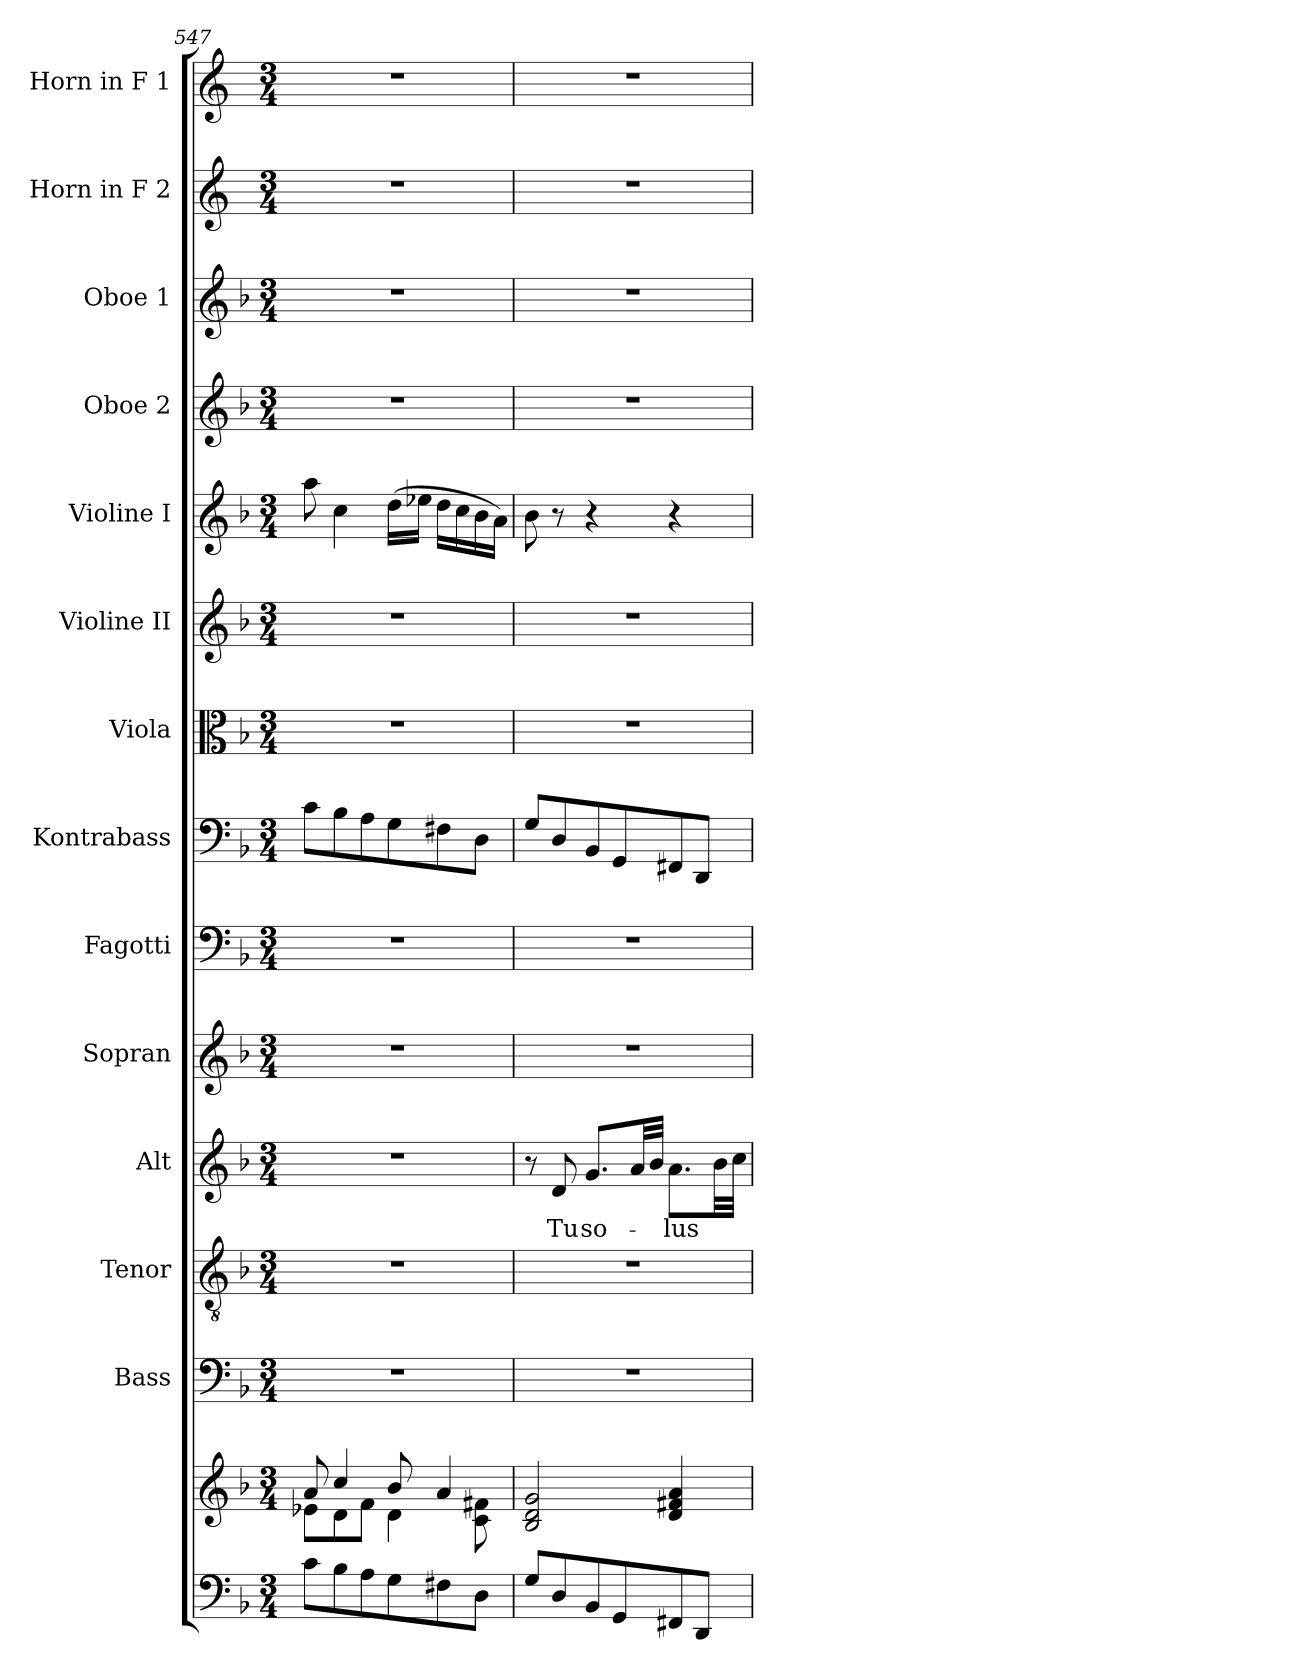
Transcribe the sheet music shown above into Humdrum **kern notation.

**kern	**kern	**kern	**kern	**kern	**text	**kern	**kern	**kern	**kern	**kern	**kern	**kern	**kern	**kern	**kern
*part14	*part14	*part13	*part12	*part11	*part11	*part10	*part9	*part8	*part7	*part6	*part5	*part4	*part3	*part2	*part1
*staff15	*staff14	*staff13	*staff12	*staff11	*staff11	*staff10	*staff9	*staff8	*staff7	*staff6	*staff5	*staff4	*staff3	*staff2	*staff1
*	*	*I"Bass	*I"Tenor	*I"Alt	*	*I"Sopran	*I"Fagotti	*I"Kontrabass	*I"Viola	*I"Violine II	*I"Violine I	*I"Oboe 2	*I"Oboe 1	*I"Horn in F 2	*I"Horn in F 1
*	*	*I'B.	*I'T.	*I'A.	*	*I'S.	*I'Fg.	*I'Kb.	*I'Vla.	*I'Vl. II	*I'Vl. I	*I'Ob. 2	*I'Ob. 1	*	*
*clefF4	*clefG2	*clefF4	*clefGv2	*clefG2	*	*clefG2	*clefF4	*clefF4	*clefC3	*clefG2	*clefG2	*clefG2	*clefG2	*clefG2	*clefG2
*	*	*	*	*	*	*	*	*ITrd7c12	*	*	*	*	*	*ITrd4c7	*ITrd4c7
*k[b-]	*k[b-]	*k[b-]	*k[b-]	*k[b-]	*	*k[b-]	*k[b-]	*k[b-]	*k[b-]	*k[b-]	*k[b-]	*k[b-]	*k[b-]	*k[b-]	*k[b-]
*F:	*F:	*F:	*F:	*F:	*	*F:	*F:	*F:	*F:	*F:	*F:	*F:	*F:	*F:	*F:
*M3/4	*M3/4	*M3/4	*M3/4	*M3/4	*	*M3/4	*M3/4	*M3/4	*M3/4	*M3/4	*M3/4	*M3/4	*M3/4	*M3/4	*M3/4
=547	=547	=547	=547	=547	=547	=547	=547	=547	=547	=547	=547	=547	=547	=547	=547
*	*^	*	*	*	*	*	*	*	*	*	*	*	*	*	*
8c\L	8a/	8e-X\L	2.r	2.r	2.r	.	2.r	2.r	8C\L	2.r	2.r	8aa\	2.r	2.r	2.r	2.r
8B-\	4cc/	8d\	.	.	.	.	.	.	8BB-\	.	.	4cc\	.	.	.	.
8A\	.	8f\J	.	.	.	.	.	.	8AA\	.	.	.	.	.	.	.
8G\	8b-/	4d\	.	.	.	.	.	.	8GG\	.	.	(>16dd\LL	.	.	.	.
.	.	.	.	.	.	.	.	.	.	.	.	16ee-X\JJ	.	.	.	.
8F#X\	4a/	.	.	.	.	.	.	.	8FF#X\	.	.	16dd\LL	.	.	.	.
.	.	.	.	.	.	.	.	.	.	.	.	16cc\	.	.	.	.
8D\J	.	8c\ 8f#X\	.	.	.	.	.	.	8DD\J	.	.	16b-\	.	.	.	.
.	.	.	.	.	.	.	.	.	.	.	.	16a\JJ)	.	.	.	.
*	*v	*v	*	*	*	*	*	*	*	*	*	*	*	*	*	*
=548	=548	=548	=548	=548	=548	=548	=548	=548	=548	=548	=548	=548	=548	=548	=548
8G/L	2B-/ 2d/ 2g/	2.r	2.r	8r	.	2.r	2.r	8GG/L	2.r	2.r	8b-\	2.r	2.r	2.r	2.r
!	!	!	!	!	!LO:LY:b	!	!	!	!	!	!	!	!	!	!
8D/	.	.	.	8d/	Tu	.	.	8DD/	.	.	8r	.	.	.	.
!	!	!	!	!	!LO:LY:b	!	!	!	!	!	!	!	!	!	!
8BB-/	.	.	.	8.g/L	so-	.	.	8BBB-/	.	.	4r	.	.	.	.
8GG/	.	.	.	.	.	.	.	8GGG/	.	.	.	.	.	.	.
.	.	.	.	32a/LL	.	.	.	.	.	.	.	.	.	.	.
.	.	.	.	32b-/JJJ	.	.	.	.	.	.	.	.	.	.	.
!	!	!	!	!	!LO:LY:b	!	!	!	!	!	!	!	!	!	!
8FF#X/	4d/ 4f#X/ 4a/	.	.	8.a\L	-lus	.	.	8FFF#X/	.	.	4r	.	.	.	.
8DD/J	.	.	.	.	.	.	.	8DDD/J	.	.	.	.	.	.	.
.	.	.	.	32b-\LL	.	.	.	.	.	.	.	.	.	.	.
.	.	.	.	32cc\JJJ	.	.	.	.	.	.	.	.	.	.	.
=	=	=	=	=	=	=	=	=	=	=	=	=	=	=	=
*-	*-	*-	*-	*-	*-	*-	*-	*-	*-	*-	*-	*-	*-	*-	*-
